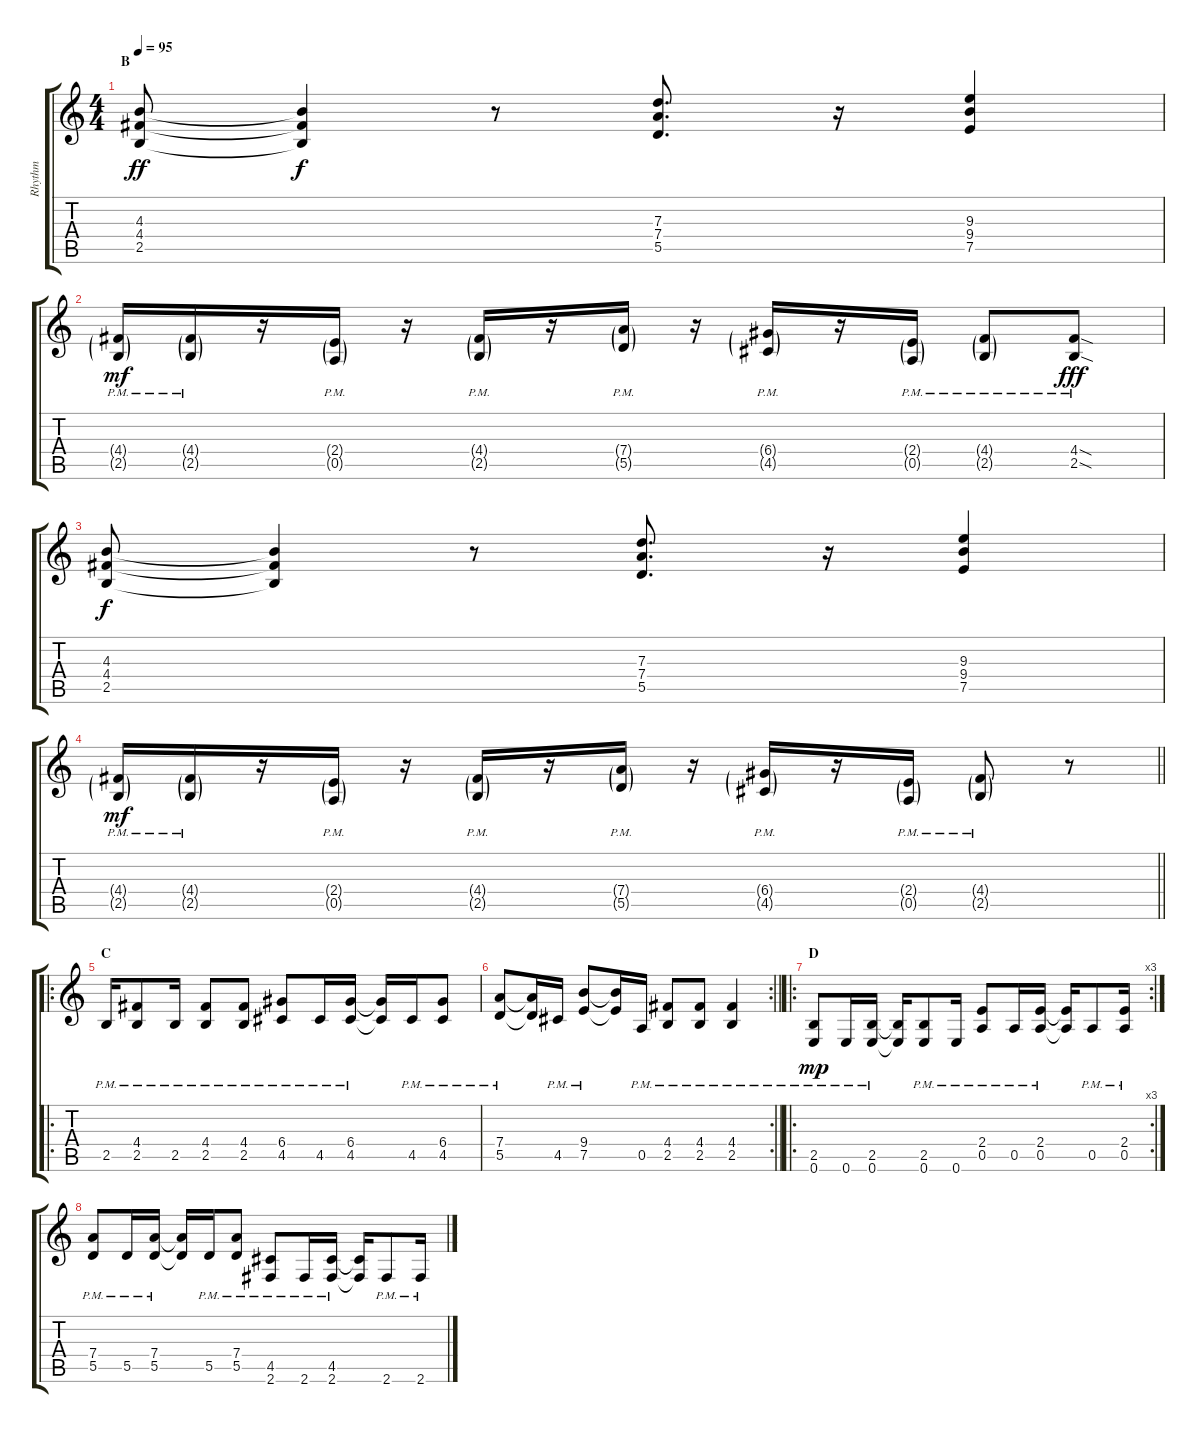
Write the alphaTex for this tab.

\track ("Rhythm" "Rhythm") {instrument distortionguitar}
\staff {score tabs}
\tuning (E4 B3 G3 D3 A2 E2) {hide}
\ts (4 4)
\section ("" "B")
\tempo 95
\clef g2
\ks c
(4.3 4.4 2.5).8{dy ff instrument distortionguitar} (4.3{t} 4.4{t} 2.5{t}).4{dy f} r.8 (7.3 7.4 5.5).8{d} r.16 (9.3 9.4 7.5).4 |
(4.4{g pm} 2.5{g pm}).16{dy mf} (4.4{g pm} 2.5{g pm}).16 r.16 (2.4{g pm} 0.5{g pm}).16 r.16 (4.4{g pm} 2.5{g pm}).16 r.16 (7.4{g pm} 5.5{g pm}).16 r.16 (6.4{g pm} 4.5{g pm}).16 r.16 (2.4{g pm} 0.5{g pm}).16 (4.4{g pm} 2.5{g pm}).8 (4.4{sod pm} 2.5{sod pm}).8{dy fff} |
(4.3 4.4 2.5).8{dy f} (4.3{t} 4.4{t} 2.5{t}).4 r.8 (7.3 7.4 5.5).8{d} r.16 (9.3 9.4 7.5).4 |
\barLineRight lightlight
(4.4{g pm} 2.5{g pm}).16{dy mf} (4.4{g pm} 2.5{g pm}).16 r.16 (2.4{g pm} 0.5{g pm}).16 r.16 (4.4{g pm} 2.5{g pm}).16 r.16 (7.4{g pm} 5.5{g pm}).16 r.16 (6.4{g pm} 4.5{g pm}).16 r.16 (2.4{g pm} 0.5{g pm}).16 (4.4{g pm} 2.5{g pm}).8 r.8 |
\ro
\section ("" "C")
2.5{pm}.16 (4.4{pm} 2.5{pm}).8 2.5{pm}.16 (4.4{pm} 2.5{pm}).8 (4.4{pm} 2.5{pm}).8 (6.4{pm} 4.5{pm}).8 4.5{pm}.16 (6.4{pm} 4.5{pm}).16 (6.4{t} 4.5{t}).16 4.5{pm}.16 (6.4{pm} 4.5{pm}).8 |
\rc 2
\barLineRight lightlight
(7.4{pm} 5.5{pm}).8 (7.4{t} 5.5{t}).16 4.5{pm}.16 (9.4{pm} 7.5{pm}).8 (9.4{t} 7.5{t}).16 0.5{pm}.16 (4.4{pm} 2.5{pm}).8 (4.4{pm} 2.5{pm}).8 (4.4{pm} 2.5{pm}).4 |
\ro
\rc 3
\section ("" "D")
(2.5{pm} 0.6{pm}).8{dy mp} 0.6{pm}.16 (2.5{pm} 0.6{pm}).16 (2.5{t} 0.6{t}).16 (2.5{pm} 0.6{pm}).8 0.6{pm}.16 (2.4{pm} 0.5{pm}).8 0.5{pm}.16 (2.4{pm} 0.5{pm}).16 (2.4{t} 0.5{t}).16 0.5{pm}.8 (2.4{pm} 0.5{pm}).16 |
(7.4{pm} 5.5{pm}).8 5.5{pm}.16 (7.4{pm} 5.5{pm}).16 (7.4{t} 5.5{t}).16 5.5{pm}.16 (7.4{pm} 5.5{pm}).8 (4.5{pm} 2.6{pm}).8 2.6{pm}.16 (4.5{pm} 2.6{pm}).16 (4.5{t} 2.6{t}).16 2.6{pm}.8 2.6{pm}.16
